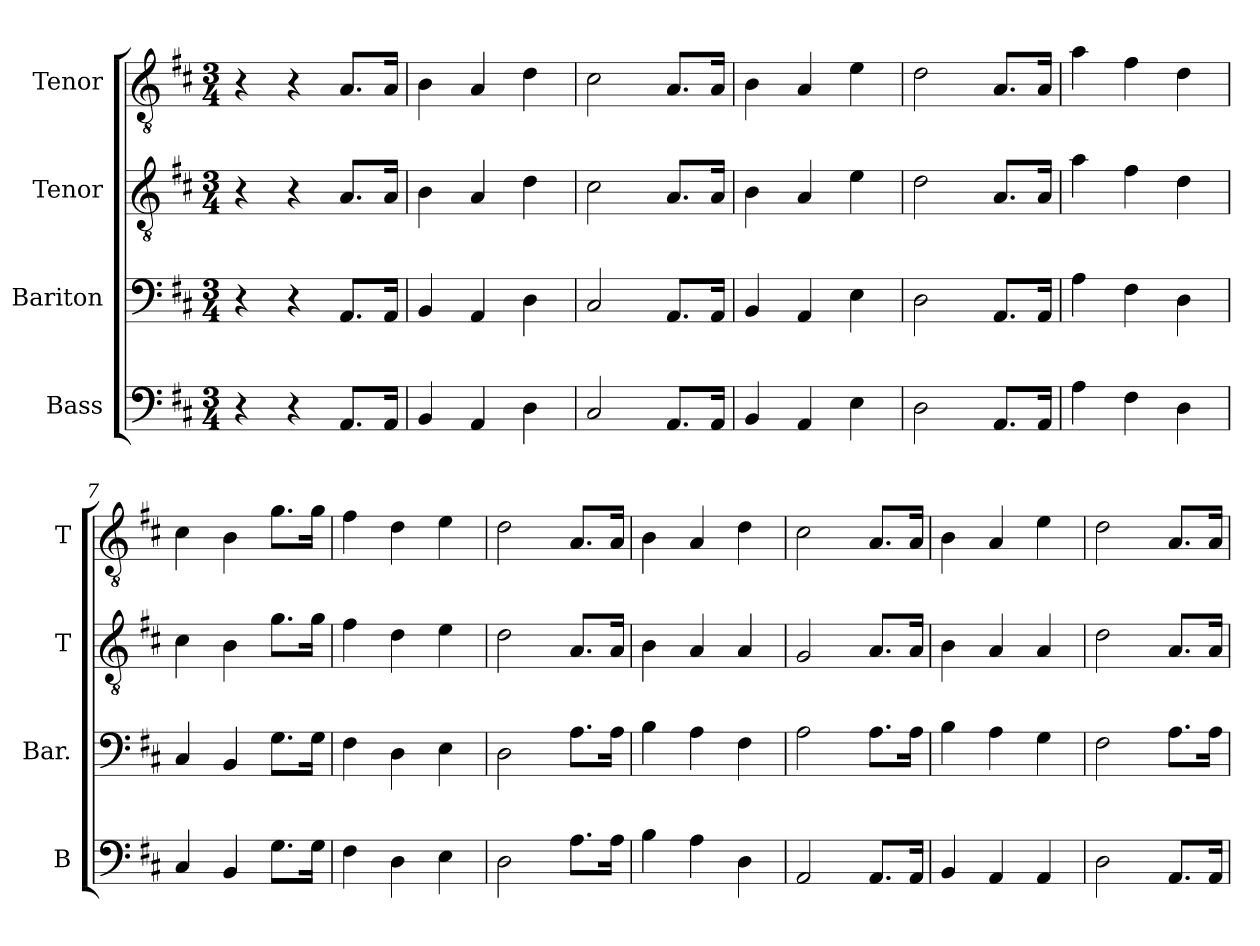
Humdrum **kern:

**kern	**kern	**kern	**kern
*part4	*part3	*part2	*part1
*staff4	*staff3	*staff2	*staff1
*I"Bass	*I"Bariton	*I"Tenor	*I"Tenor
*I'B	*I'Bar.	*I'T	*I'T
*clefF4	*clefF4	*clefGv2	*clefGv2
*k[f#c#]	*k[f#c#]	*k[f#c#]	*k[f#c#]
*M3/4	*M3/4	*M3/4	*M3/4
=1	=1	=1	=1
4r	4r	4r	4r
4r	4r	4r	4r
8.AA/L	8.AA/L	8.A/L	8.A/L
16AA/Jk	16AA/Jk	16A/Jk	16A/Jk
=2	=2	=2	=2
4BB/	4BB/	4B\	4B\
4AA/	4AA/	4A/	4A/
4D\	4D\	4d\	4d\
=3	=3	=3	=3
2C#/	2C#/	2c#\	2c#\
8.AA/L	8.AA/L	8.A/L	8.A/L
16AA/Jk	16AA/Jk	16A/Jk	16A/Jk
=4	=4	=4	=4
4BB/	4BB/	4B\	4B\
4AA/	4AA/	4A/	4A/
4E\	4E\	4e\	4e\
=5	=5	=5	=5
2D\	2D\	2d\	2d\
8.AA/L	8.AA/L	8.A/L	8.A/L
16AA/Jk	16AA/Jk	16A/Jk	16A/Jk
=6	=6	=6	=6
4A\	4A\	4a\	4a\
4F#\	4F#\	4f#\	4f#\
4D\	4D\	4d\	4d\
!!LO:LB:g=z
=7	=7	=7	=7
4C#/	4C#/	4c#\	4c#\
4BB/	4BB/	4B\	4B\
8.G\L	8.G\L	8.g\L	8.g\L
16G\Jk	16G\Jk	16g\Jk	16g\Jk
=8	=8	=8	=8
4F#\	4F#\	4f#\	4f#\
4D\	4D\	4d\	4d\
4E\	4E\	4e\	4e\
=9	=9	=9	=9
2D\	2D\	2d\	2d\
8.A\L	8.A\L	8.A/L	8.A/L
16A\Jk	16A\Jk	16A/Jk	16A/Jk
=10	=10	=10	=10
4B\	4B\	4B\	4B\
4A\	4A\	4A/	4A/
4D\	4F#\	4A/	4d\
=11	=11	=11	=11
2AA/	2A\	2G/	2c#\
8.AA/L	8.A\L	8.A/L	8.A/L
16AA/Jk	16A\Jk	16A/Jk	16A/Jk
=12	=12	=12	=12
4BB/	4B\	4B\	4B\
4AA/	4A\	4A/	4A/
4AA/	4G\	4A/	4e\
!!LO:LB:g=z
=13	=13	=13	=13
2D\	2F#\	2d\	2d\
8.AA/L	8.A\L	8.A/L	8.A/L
16AA/Jk	16A\Jk	16A/Jk	16A/Jk
=	=	=	=
*-	*-	*-	*-
